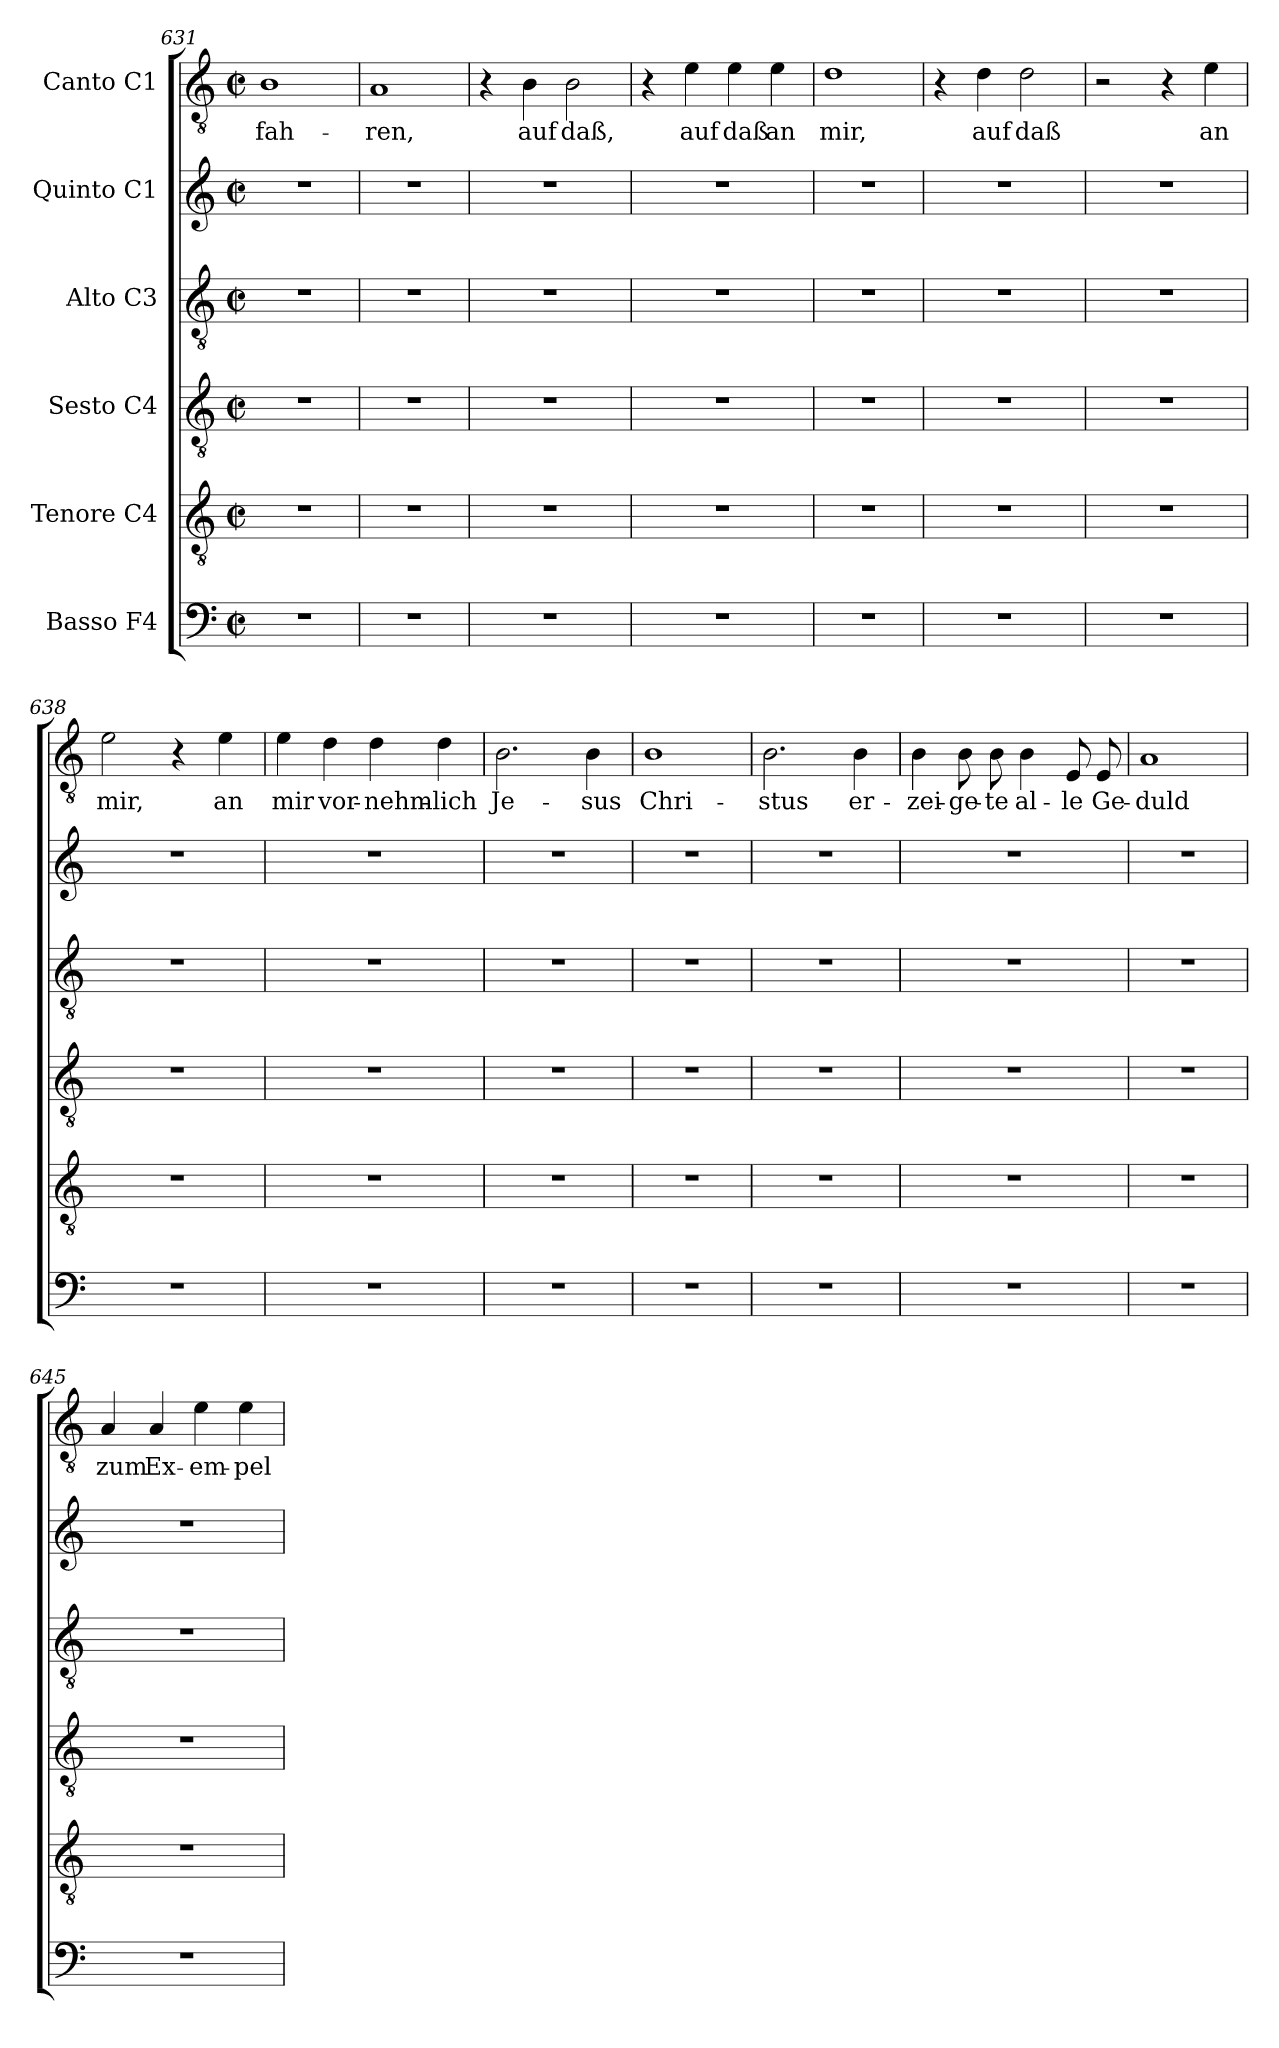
**kern	**kern	**kern	**kern	**kern	**kern	**text
*part6	*part5	*part4	*part3	*part2	*part1	*part1
*staff6	*staff5	*staff4	*staff3	*staff2	*staff1	*staff1
*I"Basso  F4	*I"Tenore  C4	*I"Sesto  C4	*I"Alto  C3	*I"Quinto  C1	*I"Canto C1	*
*clefF4	*clefGv2	*clefGv2	*clefGv2	*clefG2	*clefGv2	*
*M2/2	*M2/2	*M2/2	*M2/2	*M2/2	*M2/2	*
*met(c|)	*met(c|)	*met(c|)	*met(c|)	*met(c|)	*met(c|)	*
=631	=631	=631	=631	=631	=631	=631
!	!	!	!	!	!	!LO:LY:b:cj
1r	1r	1r	1r	1r	1B	-fah-
=632	=632	=632	=632	=632	=632	=632
!	!	!	!	!	!	!LO:LY:b:cj
1r	1r	1r	1r	1r	1A	-ren,
=633	=633	=633	=633	=633	=633	=633
1r	1r	1r	1r	1r	4r	.
!	!	!	!	!	!	!LO:LY:b:cj
.	.	.	.	.	4B\	auf
!	!	!	!	!	!	!LO:LY:b:cj
.	.	.	.	.	2B\	daß,
!!LO:LB:g=z
=634	=634	=634	=634	=634	=634	=634
1r	1r	1r	1r	1r	4r	.
!	!	!	!	!	!	!LO:LY:b:cj
.	.	.	.	.	4e\	auf
!	!	!	!	!	!	!LO:LY:b:cj
.	.	.	.	.	4e\	daß
!	!	!	!	!	!	!LO:LY:b:cj
.	.	.	.	.	4e\	an
=635	=635	=635	=635	=635	=635	=635
!	!	!	!	!	!	!LO:LY:b:cj
1r	1r	1r	1r	1r	1d	mir,
=636	=636	=636	=636	=636	=636	=636
1r	1r	1r	1r	1r	4r	.
!	!	!	!	!	!	!LO:LY:b:cj
.	.	.	.	.	4d\	auf
!	!	!	!	!	!	!LO:LY:b:cj
.	.	.	.	.	2d\	daß
=637	=637	=637	=637	=637	=637	=637
1r	1r	1r	1r	1r	2r	.
.	.	.	.	.	4r	.
!	!	!	!	!	!	!LO:LY:b:cj
.	.	.	.	.	4e\	an
=638	=638	=638	=638	=638	=638	=638
!	!	!	!	!	!	!LO:LY:b:cj
1r	1r	1r	1r	1r	2e\	mir,
.	.	.	.	.	4r	.
!	!	!	!	!	!	!LO:LY:b:cj
.	.	.	.	.	4e\	an
=639	=639	=639	=639	=639	=639	=639
!	!	!	!	!	!	!LO:LY:b:cj
1r	1r	1r	1r	1r	4e\	mir
!	!	!	!	!	!	!LO:LY:b
.	.	.	.	.	4d\	vor-
!	!	!	!	!	!	!LO:LY:b:cj
.	.	.	.	.	4d\	-nehm-
!	!	!	!	!	!	!LO:LY:b:rj
.	.	.	.	.	4d\	-lich
=640	=640	=640	=640	=640	=640	=640
!	!	!	!	!	!	!LO:LY:b:cj
1r	1r	1r	1r	1r	2.B\	Je-
!	!	!	!	!	!	!LO:LY:b:cj
.	.	.	.	.	4B\	-sus
!!LO:LB:g=z
=641	=641	=641	=641	=641	=641	=641
!	!	!	!	!	!	!LO:LY:b:cj
1r	1r	1r	1r	1r	1B	Chri-
=642	=642	=642	=642	=642	=642	=642
!	!	!	!	!	!	!LO:LY:b:cj
1r	1r	1r	1r	1r	2.B\	-stus
!	!	!	!	!	!	!LO:LY:b:cj
.	.	.	.	.	4B\	er-
=643	=643	=643	=643	=643	=643	=643
!	!	!	!	!	!	!LO:LY:b:cj
1r	1r	1r	1r	1r	4B\	-zei-
!	!	!	!	!	!	!LO:LY:b
.	.	.	.	.	8B\	-ge-
!	!	!	!	!	!	!LO:LY:b:rj
.	.	.	.	.	8B\	-te
!	!	!	!	!	!	!LO:LY:b:cj
.	.	.	.	.	4B\	al-
!	!	!	!	!	!	!LO:LY:b:cj
.	.	.	.	.	8E/	-le
!	!	!	!	!	!	!LO:LY:b:cj
.	.	.	.	.	8E/	Ge-
=644	=644	=644	=644	=644	=644	=644
!	!	!	!	!	!	!LO:LY:b:cj
1r	1r	1r	1r	1r	1A	-duld
=645	=645	=645	=645	=645	=645	=645
!	!	!	!	!	!	!LO:LY:b:cj
1r	1r	1r	1r	1r	4A/	zum
!	!	!	!	!	!	!LO:LY:b
.	.	.	.	.	4A/	Ex-
!	!	!	!	!	!	!LO:LY:b:cj
.	.	.	.	.	4e\	-em-
!	!	!	!	!	!	!LO:LY:b:rj
.	.	.	.	.	4e\	-pel
=	=	=	=	=	=	=
*-	*-	*-	*-	*-	*-	*-
